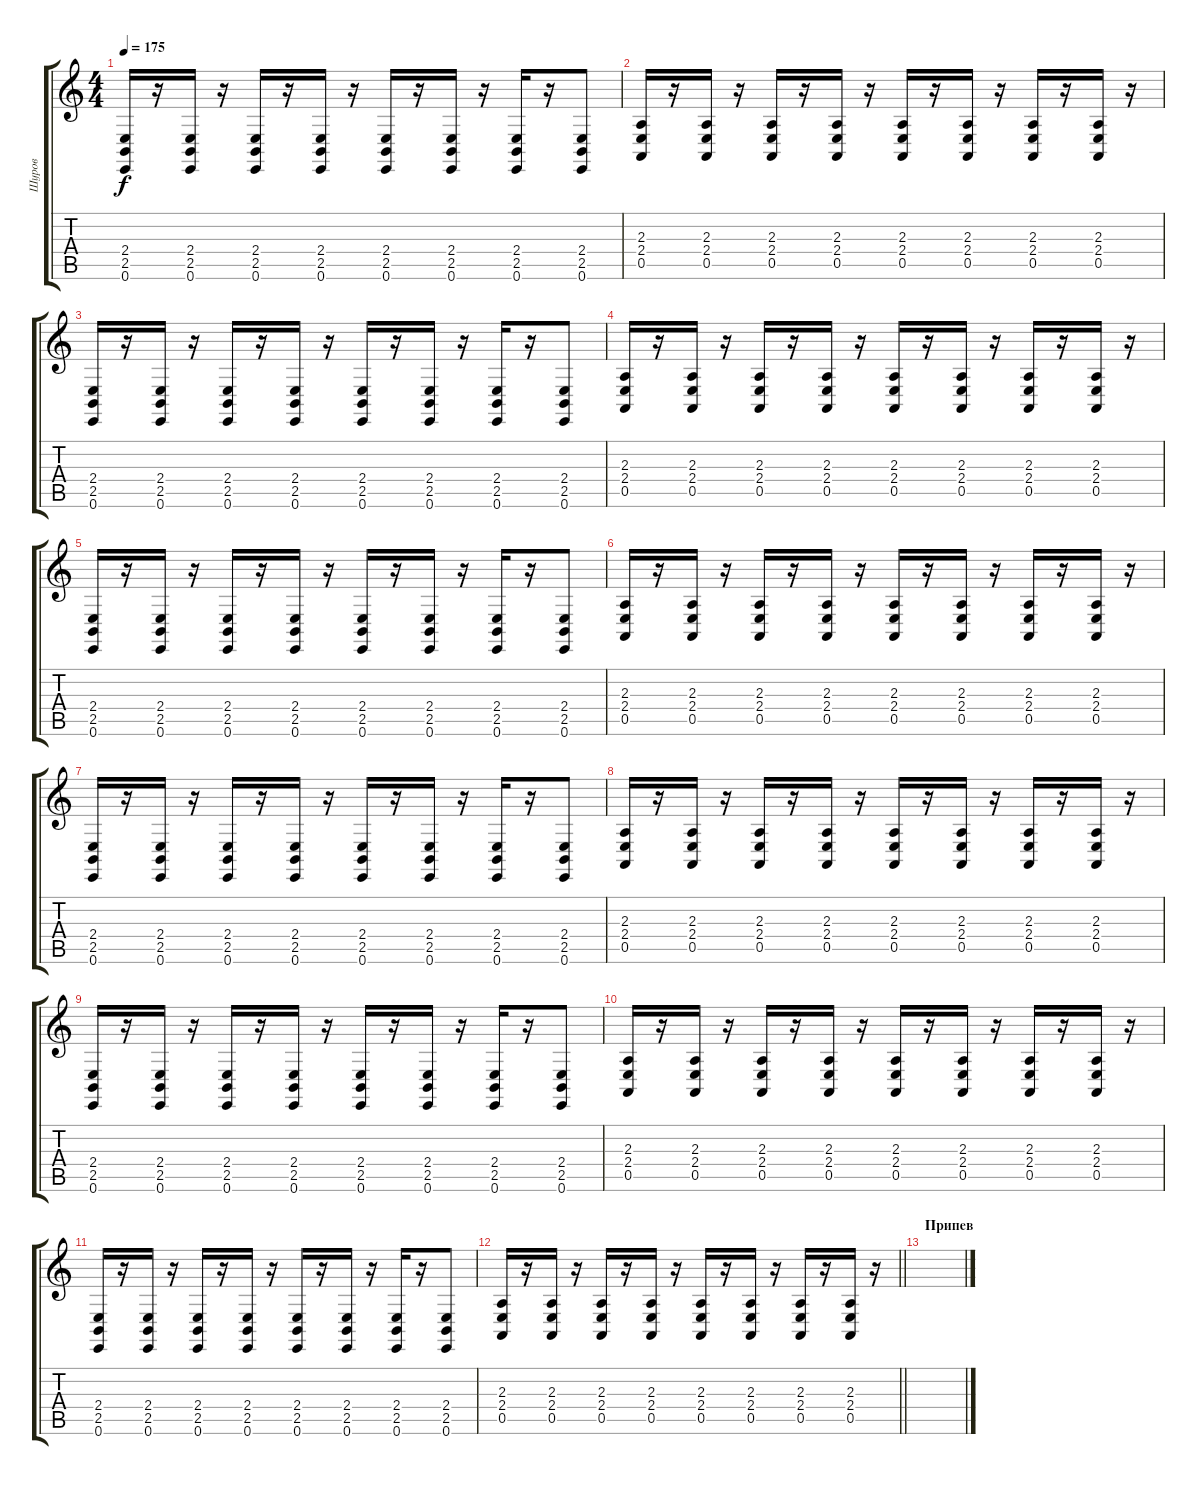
\track ("Шуров" "Шуров") {instrument lead1square}
\staff {score tabs}
\tuning (E4 B3 G3 D3 A2 E2) {hide}
\ts (4 4)
\tempo 175
\clef g2
\ks c
(2.4 2.5 0.6).16{dy f} r.16 (2.4 2.5 0.6).16 r.16 (2.4 2.5 0.6).16 r.16 (2.4 2.5 0.6).16 r.16 (2.4 2.5 0.6).16 r.16 (2.4 2.5 0.6).16 r.16 (2.4 2.5 0.6).16 r.16 (2.4 2.5 0.6).8 |
(2.3 2.4 0.5).16 r.16 (2.3 2.4 0.5).16 r.16 (2.3 2.4 0.5).16 r.16 (2.3 2.4 0.5).16 r.16 (2.3 2.4 0.5).16 r.16 (2.3 2.4 0.5).16 r.16 (2.3 2.4 0.5).16 r.16 (2.3 2.4 0.5).16 r.16 |
(2.4 2.5 0.6).16 r.16 (2.4 2.5 0.6).16 r.16 (2.4 2.5 0.6).16 r.16 (2.4 2.5 0.6).16 r.16 (2.4 2.5 0.6).16 r.16 (2.4 2.5 0.6).16 r.16 (2.4 2.5 0.6).16 r.16 (2.4 2.5 0.6).8 |
(2.3 2.4 0.5).16 r.16 (2.3 2.4 0.5).16 r.16 (2.3 2.4 0.5).16 r.16 (2.3 2.4 0.5).16 r.16 (2.3 2.4 0.5).16 r.16 (2.3 2.4 0.5).16 r.16 (2.3 2.4 0.5).16 r.16 (2.3 2.4 0.5).16 r.16 |
(2.4 2.5 0.6).16 r.16 (2.4 2.5 0.6).16 r.16 (2.4 2.5 0.6).16 r.16 (2.4 2.5 0.6).16 r.16 (2.4 2.5 0.6).16 r.16 (2.4 2.5 0.6).16 r.16 (2.4 2.5 0.6).16 r.16 (2.4 2.5 0.6).8 |
(2.3 2.4 0.5).16 r.16 (2.3 2.4 0.5).16 r.16 (2.3 2.4 0.5).16 r.16 (2.3 2.4 0.5).16 r.16 (2.3 2.4 0.5).16 r.16 (2.3 2.4 0.5).16 r.16 (2.3 2.4 0.5).16 r.16 (2.3 2.4 0.5).16 r.16 |
(2.4 2.5 0.6).16 r.16 (2.4 2.5 0.6).16 r.16 (2.4 2.5 0.6).16 r.16 (2.4 2.5 0.6).16 r.16 (2.4 2.5 0.6).16 r.16 (2.4 2.5 0.6).16 r.16 (2.4 2.5 0.6).16 r.16 (2.4 2.5 0.6).8 |
(2.3 2.4 0.5).16 r.16 (2.3 2.4 0.5).16 r.16 (2.3 2.4 0.5).16 r.16 (2.3 2.4 0.5).16 r.16 (2.3 2.4 0.5).16 r.16 (2.3 2.4 0.5).16 r.16 (2.3 2.4 0.5).16 r.16 (2.3 2.4 0.5).16 r.16 |
(2.4 2.5 0.6).16 r.16 (2.4 2.5 0.6).16 r.16 (2.4 2.5 0.6).16 r.16 (2.4 2.5 0.6).16 r.16 (2.4 2.5 0.6).16 r.16 (2.4 2.5 0.6).16 r.16 (2.4 2.5 0.6).16 r.16 (2.4 2.5 0.6).8 |
(2.3 2.4 0.5).16 r.16 (2.3 2.4 0.5).16 r.16 (2.3 2.4 0.5).16 r.16 (2.3 2.4 0.5).16 r.16 (2.3 2.4 0.5).16 r.16 (2.3 2.4 0.5).16 r.16 (2.3 2.4 0.5).16 r.16 (2.3 2.4 0.5).16 r.16 |
(2.4 2.5 0.6).16 r.16 (2.4 2.5 0.6).16 r.16 (2.4 2.5 0.6).16 r.16 (2.4 2.5 0.6).16 r.16 (2.4 2.5 0.6).16 r.16 (2.4 2.5 0.6).16 r.16 (2.4 2.5 0.6).16 r.16 (2.4 2.5 0.6).8 |
\barLineRight lightlight
(2.3 2.4 0.5).16 r.16 (2.3 2.4 0.5).16 r.16 (2.3 2.4 0.5).16 r.16 (2.3 2.4 0.5).16 r.16 (2.3 2.4 0.5).16 r.16 (2.3 2.4 0.5).16 r.16 (2.3 2.4 0.5).16 r.16 (2.3 2.4 0.5).16 r.16 |
\section ("" "Припев")
